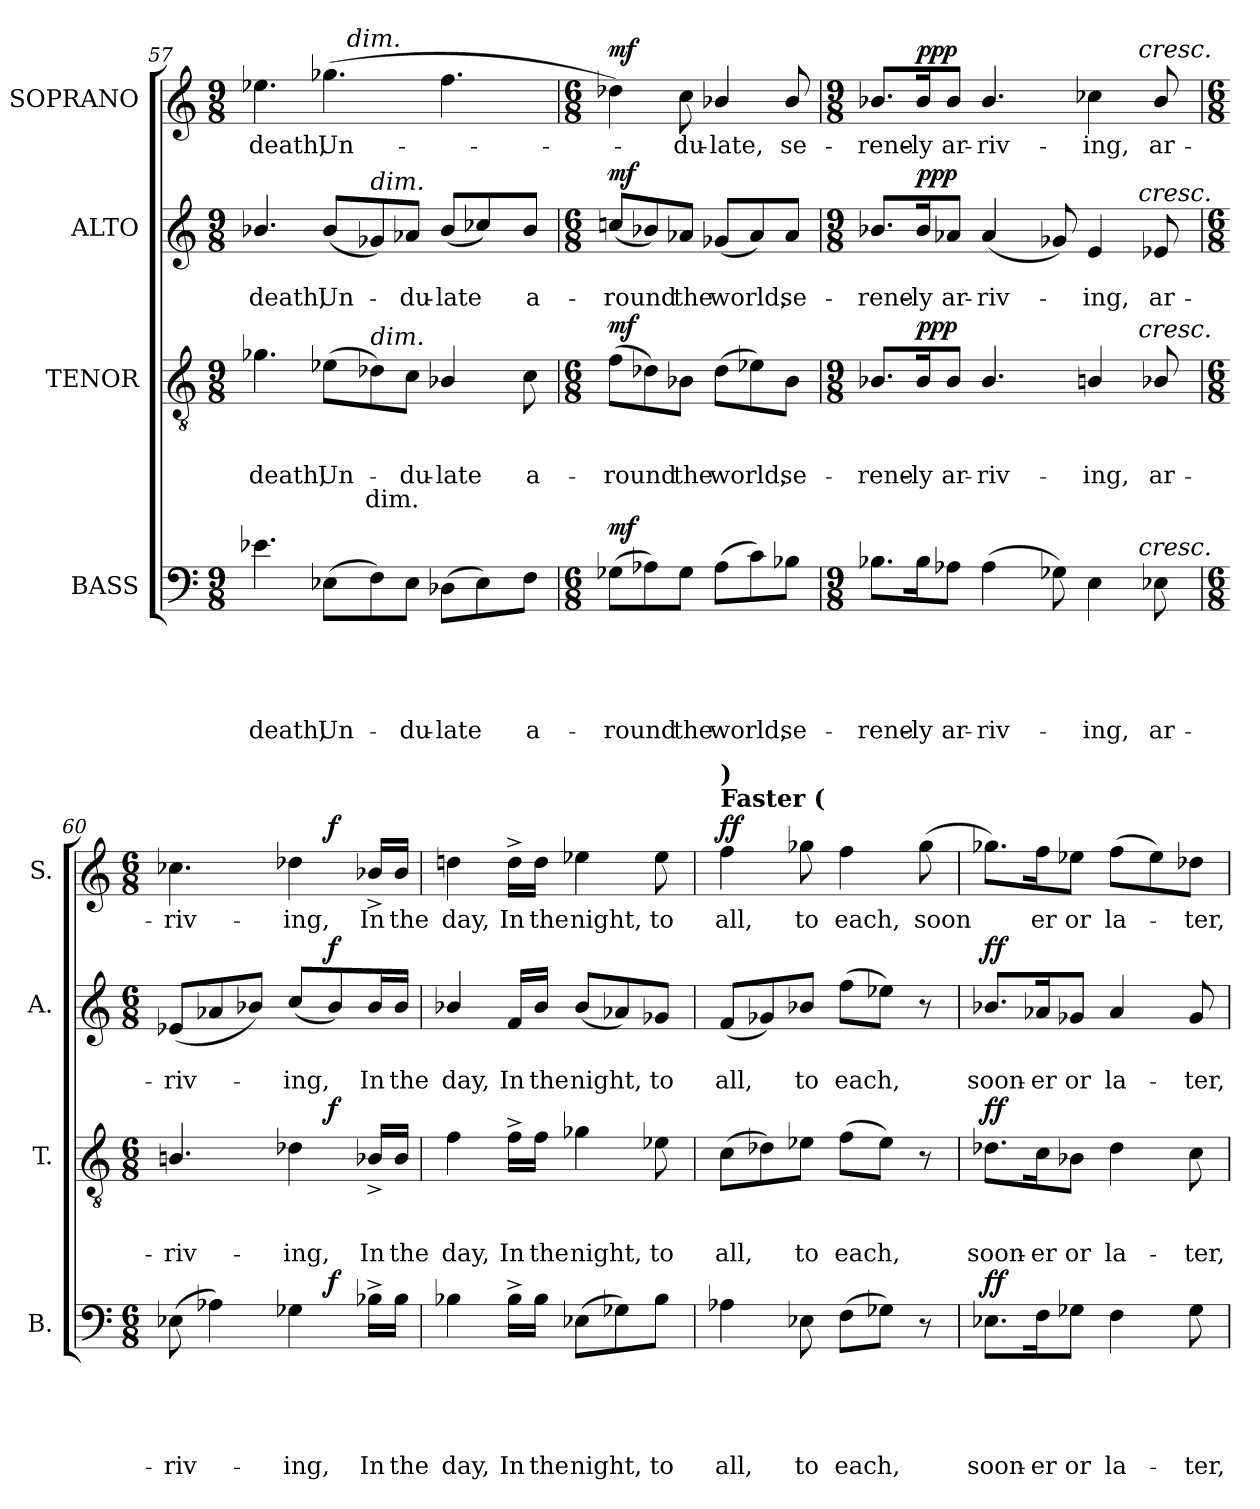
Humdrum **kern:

**kern	**text	**text	**text	**text	**text	**dynam	**kern	**text	**text	**text	**text	**dynam	**kern	**text	**text	**dynam	**kern	**text	**dynam
*part4	*part4	*part4	*part4	*part4	*part4	*part4	*part3	*part3	*part3	*part3	*part3	*part3	*part2	*part2	*part2	*part2	*part1	*part1	*part1
*staff4	*staff4	*staff4	*staff4	*staff4	*staff4	*staff4	*staff3	*staff3	*staff3	*staff3	*staff3	*staff3	*staff2	*staff2	*staff2	*staff2	*staff1	*staff1	*staff1
*I"BASS	*	*	*	*	*	*	*I"TENOR	*	*	*	*	*	*I"ALTO	*	*	*	*I"SOPRANO	*	*
*I'B.	*	*	*	*	*	*	*I'T.	*	*	*	*	*	*I'A.	*	*	*	*I'S.	*	*
*clefF4	*	*	*	*	*	*	*clefGv2	*	*	*	*	*	*clefG2	*	*	*	*clefG2	*	*
*k[]	*	*	*	*	*	*	*k[]	*	*	*	*	*	*k[]	*	*	*	*k[]	*	*
*C:	*	*	*	*	*	*	*C:	*	*	*	*	*	*C:	*	*	*	*C:	*	*
*M9/8	*	*	*	*	*	*	*M9/8	*	*	*	*	*	*M9/8	*	*	*	*M9/8	*	*
=57	=57	=57	=57	=57	=57	=57	=57	=57	=57	=57	=57	=57	=57	=57	=57	=57	=57	=57	=57
!	!	!	!	!	!LO:LY:b	!	!	!	!	!LO:LY:b	!	!	!	!	!LO:LY:b	!	!	!LO:LY:b	!
*	*	*	*	*	*	*	*	*	*	*	*	*	*	*	*	*	*^	*	*
4.e-X\	.	.	.	.	death,	.	4.g-X\	.	.	death,	.	.	4.b-X/	.	death,	.	4.ee-X\	4..ryy	death,	.
!	!	!	!	!	!LO:LY:b	!	!	!	!	!LO:LY:b	!	!	!	!	!LO:LY:b	!	!	!	!LO:LY:b	!
(>8E-X\L	.	.	.	.	Un-	.	(>8e-X\L	.	.	Un-	.	.	(<8b-/L	.	Un-	.	(>4.gg-X\	.	Un-	.
!	!	!	!	!	!	!	!	!	!	!	!	!	!	!	!	!	!	!LO:TX:a:i:t=dim.	!	!
.	.	.	.	.	.	.	.	.	.	.	.	.	.	.	.	.	.	2ryy	.	.
!	!	!	!	!	!	!	!	!	!	!	!	!	!LO:TX:a:i:t=dim.	!	!	!	!	!	!	!
!	!	!	!	!	!	!	!LO:TX:a:i:t=dim.	!	!	!	!	!	!	!	!	!	!	!	!	!
!	!	!	!	!	!	!	!	!	!	!	!LO:LY:b	!	!	!	!	!	!	!	!	!
8F\)	.	.	.	.	.	.	8d-X\)	.	.	.	dim.	.	8g-X/)	.	.	.	.	.	.	.
!	!	!	!	!	!LO:LY:b	!	!	!	!	!LO:LY:b	!	!	!	!	!LO:LY:b	!	!	!	!	!
8E-\J	.	.	.	.	-du-	.	8c\J	.	.	-du-	.	.	8a-X/J	.	-du-	.	.	.	.	.
!	!	!	!	!	!LO:LY:b	!	!	!	!	!LO:LY:b	!	!	!	!	!LO:LY:b	!	!	!	!	!
(>8D-X\L	.	.	.	.	-late	.	4B-X/	.	.	-late	.	.	(<8b-/L	.	-late	.	4.ff\	.	.	.
8E-\)	.	.	.	.	.	.	.	.	.	.	.	.	8cc-X/)	.	.	.	.	.	.	.
.	.	.	.	.	.	.	.	.	.	.	.	.	.	.	.	.	.	8.ryy	.	.
!	!	!	!	!	!LO:LY:b	!	!	!	!	!LO:LY:b	!	!	!	!	!LO:LY:b	!	!	!	!	!
8F\J	.	.	.	.	a-	.	8c\	.	.	a-	.	.	8b-/J	.	a-	.	.	.	.	.
*	*	*	*	*	*	*	*	*	*	*	*	*	*	*	*	*	*v	*v	*	*
=58	=58	=58	=58	=58	=58	=58	=58	=58	=58	=58	=58	=58	=58	=58	=58	=58	=58	=58	=58
*M6/8	*	*	*	*	*	*	*M6/8	*	*	*	*	*	*M6/8	*	*	*	*M6/8	*	*
*	*	*	*	*	*	*	*	*	*	*	*	*	*	*	*	*	*^	*	*
!	!	!	!	!	!LO:LY:b	!LO:DY:a	!	!	!	!LO:LY:b	!	!LO:DY:a	!	!	!LO:LY:b	!LO:DY:a	!	!	!	!LO:DY:a
*	*	*	*	*	*	*	*	*	*	*	*	*	*	*	*	*	*v	*v	*	*
(>8G-X\L	.	.	.	.	-round	mf	(>8f\L	.	.	-round	.	mf	(<8ccn/L	.	-round	mf	4dd-X\)	.	mf
8A-X\)	.	.	.	.	.	.	8d-X\)	.	.	.	.	.	8b-X/)	.	.	.	.	.	.
!	!	!	!	!	!LO:LY:b	!	!	!	!	!LO:LY:b	!	!	!	!	!LO:LY:b	!	!	!LO:LY:b	!
8G-\J	.	.	.	.	the	.	8B-X\J	.	.	the	.	.	8a-X/J	.	the	.	8cc\	-du-	.
!	!	!	!	!	!LO:LY:b	!	!	!	!	!LO:LY:b	!	!	!	!	!LO:LY:b	!	!	!LO:LY:b	!
(>8A-\L	.	.	.	.	world,	.	(>8d-\L	.	.	world,	.	.	(<8g-X/L	.	world,	.	4b-X/	-late,	.
8c\)	.	.	.	.	.	.	8e-X\)	.	.	.	.	.	8a-/)	.	.	.	.	.	.
!	!	!	!	!	!LO:LY:b	!	!	!	!	!LO:LY:b	!	!	!	!	!LO:LY:b	!	!	!LO:LY:b	!
8B-X\J	.	.	.	.	se-	.	8B-\J	.	.	se-	.	.	8a-/J	.	se-	.	8b-/	se-	.
!!LO:PB:g=z
=59	=59	=59	=59	=59	=59	=59	=59	=59	=59	=59	=59	=59	=59	=59	=59	=59	=59	=59	=59
*M9/8	*	*	*	*	*	*	*M9/8	*	*	*	*	*	*M9/8	*	*	*	*M9/8	*	*
!	!	!	!	!	!LO:LY:b	!	!	!	!	!LO:LY:b	!	!	!	!	!LO:LY:b	!	!	!LO:LY:b	!
*^	*	*	*	*	*	*	*^	*	*	*	*	*	*^	*	*	*	*^	*	*
8.B-X\L	2ryy	.	.	.	.	-rene-	.	8.B-X/L	2ryy	.	.	-rene-	.	.	8.b-X/L	2ryy	.	-rene-	.	8.b-X/L	2ryy	-rene-	.
!	!	!	!	!	!	!LO:LY:b:rj	!	!	!	!	!	!LO:LY:b:rj	!	!LO:DY:a	!	!	!	!LO:LY:b:rj	!LO:DY:a	!	!	!LO:LY:b:rj	!LO:DY:a
16B-\k	.	.	.	.	.	-ly	.	16B-/k	.	.	.	-ly	.	ppp	16b-/k	.	.	-ly	ppp	16b-/k	.	-ly	ppp
!	!	!	!	!	!	!LO:LY:b	!	!	!	!	!	!LO:LY:b	!	!	!	!	!	!LO:LY:b	!	!	!	!LO:LY:b	!
8A-X\J	.	.	.	.	.	ar-	.	8B-/J	.	.	.	ar-	.	.	8a-X/J	.	.	ar-	.	8b-/J	.	ar-	.
!	!	!	!	!	!	!LO:LY:b:rj	!	!	!	!	!	!LO:LY:b:rj	!	!	!	!	!	!LO:LY:b:rj	!	!	!	!LO:LY:b:rj	!
(>4A-\	.	.	.	.	.	-riv-	.	4.B-/	.	.	.	-riv-	.	.	(<4a-/	.	.	-riv-	.	4.b-/	.	-riv-	.
.	4...ryy	.	.	.	.	.	.	.	4...ryy	.	.	.	.	.	.	4...ryy	.	.	.	.	4...ryy	.	.
8G-X\)	.	.	.	.	.	.	.	.	.	.	.	.	.	.	8g-X/)	.	.	.	.	.	.	.	.
!	!	!	!	!	!	!LO:LY:b	!	!	!	!	!	!LO:LY:b	!	!	!	!	!	!LO:LY:b	!	!	!	!LO:LY:b	!
4E\	.	.	.	.	.	-ing,	.	4Bn/	.	.	.	-ing,	.	.	4e/	.	.	-ing,	.	4cc-X\	.	-ing,	.
!	!	!	!	!	!	!	!	!	!	!	!	!	!	!	!	!	!	!	!	!	!LO:TX:a:i:t=cresc.	!	!
!	!	!	!	!	!	!	!	!	!	!	!	!	!	!	!	!LO:TX:a:i:t=cresc.	!	!	!	!	!	!	!
!	!	!	!	!	!	!	!	!	!LO:TX:a:i:t=cresc.	!	!	!	!	!	!	!	!	!	!	!	!	!	!
!	!LO:TX:a:i:t=cresc.	!	!	!	!	!	!	!	!	!	!	!	!	!	!	!	!	!	!	!	!	!	!
.	8ryy	.	.	.	.	.	.	.	8ryy	.	.	.	.	.	.	8ryy	.	.	.	.	8ryy	.	.
!	!	!	!	!	!	!LO:LY:b	!	!	!	!	!	!LO:LY:b	!	!	!	!	!	!LO:LY:b	!	!	!	!LO:LY:b	!
8E-X\	.	.	.	.	.	ar-	.	8B-X/	.	.	.	ar-	.	.	8e-X/	.	.	ar-	.	8b-/	.	ar-	.
.	32ryy	.	.	.	.	.	.	.	32ryy	.	.	.	.	.	.	32ryy	.	.	.	.	32ryy	.	.
*	*	*	*	*	*	*	*	*	*	*	*	*	*	*	*v	*v	*	*	*	*	*	*	*
=60	=60	=60	=60	=60	=60	=60	=60	=60	=60	=60	=60	=60	=60	=60	=60	=60	=60	=60	=60	=60	=60	=60
*M6/8	*	*	*	*	*	*	*	*M6/8	*	*	*	*	*	*	*M6/8	*	*	*	*M6/8	*	*	*
*	*	*	*	*	*	*	*	*	*	*	*	*	*	*	*^	*	*	*	*	*	*	*
!	!	!	!	!	!	!LO:LY:b	!	!	!	!	!	!LO:LY:b	!	!	!	!	!	!LO:LY:b	!	!	!	!LO:LY:b	!
*	*	*	*	*	*	*	*	*	*	*	*	*	*	*	*v	*v	*	*	*	*	*	*	*
(>8E-X\	2ryy	.	.	.	.	-riv-	.	4.Bn/	2ryy	.	.	-riv-	.	.	(<8e-X/L	.	-riv-	.	4.cc-X\	2ryy	-riv-	.
4A-X\)	.	.	.	.	.	.	.	.	.	.	.	.	.	.	8a-X/	.	.	.	.	.	.	.
.	.	.	.	.	.	.	.	.	.	.	.	.	.	.	8b-X/J)	.	.	.	.	.	.	.
!	!	!	!	!	!	!LO:LY:b	!	!	!	!	!	!LO:LY:b	!	!	!	!	!LO:LY:b	!	!	!	!LO:LY:b	!
4G-X\	.	.	.	.	.	-ing,	.	4d-X\	.	.	.	-ing,	.	.	(<8cc/L	.	-ing,	.	4dd-X\	.	-ing,	.
!	!	!	!	!	!	!	!LO:DY:a	!	!	!	!	!	!	!LO:DY:a	!	!	!	!LO:DY:a	!	!	!	!LO:DY:a
.	4ryy	.	.	.	.	.	f	.	4ryy	.	.	.	.	f	8b-/)	.	.	f	.	4ryy	.	f
!	!	!	!	!	!	!LO:LY:b	!	!	!	!	!	!LO:LY:b	!	!	!	!	!LO:LY:b	!	!	!	!LO:LY:b	!
16B-X^>\LL	.	.	.	.	.	In	.	16B-X^>/LL	.	.	.	In	.	.	16b-/L	.	In	.	16b-X>^>/LL	.	In	.
!	!	!	!	!	!	!LO:LY:b	!	!	!	!	!	!LO:LY:b	!	!	!	!	!LO:LY:b	!	!	!	!LO:LY:b	!
16B-\JJ	.	.	.	.	.	the	.	16B-/JJ	.	.	.	the	.	.	16b-/JJ	.	the	.	16b-/JJ	.	the	.
=61	=61	=61	=61	=61	=61	=61	=61	=61	=61	=61	=61	=61	=61	=61	=61	=61	=61	=61	=61	=61	=61	=61
!	!	!	!	!	!	!LO:LY:b	!	!	!	!	!	!LO:LY:b	!	!	!	!	!LO:LY:b	!	!	!	!LO:LY:b	!
*v	*v	*	*	*	*	*	*	*	*	*	*	*	*	*	*	*	*	*	*v	*v	*	*
*	*	*	*	*	*	*	*v	*v	*	*	*	*	*	*	*	*	*	*	*	*
4B-X\	.	.	.	.	day,	.	4f\	.	.	day,	.	.	4b-X/	.	day,	.	4ddn\	day,	.
!	!	!	!	!	!LO:LY:b	!	!	!	!	!LO:LY:b	!	!	!	!	!LO:LY:b	!	!	!LO:LY:b	!
16B-^>\LL	.	.	.	.	In	.	16f^>\LL	.	.	In	.	.	16f/LL	.	In	.	16dd^>\LL	In	.
!	!	!	!	!	!LO:LY:b	!	!	!	!	!LO:LY:b	!	!	!	!	!LO:LY:b	!	!	!LO:LY:b	!
16B-\JJ	.	.	.	.	the	.	16f\JJ	.	.	the	.	.	16b-/JJ	.	the	.	16dd\JJ	the	.
!	!	!	!	!	!LO:LY:b	!	!	!	!	!LO:LY:b	!	!	!	!	!LO:LY:b	!	!	!LO:LY:b	!
(>8E-X\L	.	.	.	.	night,	.	4g-X\	.	.	night,	.	.	(<8b-/L	.	night,	.	4ee-X\	night,	.
8G-X\)	.	.	.	.	.	.	.	.	.	.	.	.	8a-X/)	.	.	.	.	.	.
!	!	!	!	!	!LO:LY:b	!	!	!	!	!LO:LY:b	!	!	!	!	!LO:LY:b	!	!	!LO:LY:b	!
8B-\J	.	.	.	.	to	.	8e-X\	.	.	to	.	.	8g-X/J	.	to	.	8ee-\	to	.
=62	=62	=62	=62	=62	=62	=62	=62	=62	=62	=62	=62	=62	=62	=62	=62	=62	=62	=62	=62
*	*	*	*	*	*	*	*	*	*	*	*	*	*	*	*	*	*MM72	*	*
!	!	!	!	!	!	!	!	!	!	!	!	!	!	!	!	!	!LO:TX:a:B:t=Faster (	!	!
!	!	!	!	!	!	!	!	!	!	!	!	!	!	!	!	!	!LO:TX:a:B:t=)	!	!
!	!	!	!	!	!LO:LY:b	!	!	!	!	!LO:LY:b	!	!	!	!	!LO:LY:b	!	!	!LO:LY:b	!LO:DY:a
4A-X\	.	.	.	.	all,	.	(>8c\L	.	.	all,	.	.	(<8f/L	.	all,	.	4ff\	all,	ff
.	.	.	.	.	.	.	8d-X\)	.	.	.	.	.	8g-X/)	.	.	.	.	.	.
!	!	!	!	!	!LO:LY:b	!	!	!	!	!LO:LY:b	!	!	!	!	!LO:LY:b	!	!	!LO:LY:b	!
8E-X\	.	.	.	.	to	.	8e-X\J	.	.	to	.	.	8b-X/J	.	to	.	8gg-X\	to	.
!	!	!	!	!	!LO:LY:b	!	!	!	!	!LO:LY:b	!	!	!	!	!LO:LY:b	!	!	!LO:LY:b	!
(>8F\L	.	.	.	.	each,	.	(>8f\L	.	.	each,	.	.	(>8ff\L	.	each,	.	4ff\	each,	.
8G-X\J)	.	.	.	.	.	.	8e-\J)	.	.	.	.	.	8ee-X\J)	.	.	.	.	.	.
!	!	!	!	!	!	!	!	!	!	!	!	!	!	!	!	!	!	!LO:LY:b	!
8r	.	.	.	.	.	.	8r	.	.	.	.	.	8r	.	.	.	(>8gg-\	soon	.
!!LO:LB:g=z
=63	=63	=63	=63	=63	=63	=63	=63	=63	=63	=63	=63	=63	=63	=63	=63	=63	=63	=63	=63
!	!	!	!	!	!LO:LY:b	!LO:DY:a	!	!	!	!LO:LY:b	!	!LO:DY:a	!	!	!LO:LY:b	!LO:DY:a	!	!	!
8.E-X\L	.	.	.	.	soon-	ff	8.d-X\L	.	.	soon-	.	ff	8.b-X/L	.	soon-	ff	8.gg-X\L)	.	.
!	!	!	!	!	!LO:LY:b:rj	!	!	!	!	!LO:LY:b:rj	!	!	!	!	!LO:LY:b:rj	!	!	!LO:LY:b	!
16F\k	.	.	.	.	-er	.	16c\k	.	.	-er	.	.	16a-X/k	.	-er	.	16ff\k	er	.
!	!	!	!	!	!LO:LY:b	!	!	!	!	!LO:LY:b	!	!	!	!	!LO:LY:b	!	!	!LO:LY:b	!
8G-X\J	.	.	.	.	or	.	8B-X\J	.	.	or	.	.	8g-X/J	.	or	.	8ee-X\J	or	.
!	!	!	!	!	!LO:LY:b	!	!	!	!	!LO:LY:b	!	!	!	!	!LO:LY:b	!	!	!LO:LY:b	!
4F\	.	.	.	.	la-	.	4d-\	.	.	la-	.	.	4a-/	.	la-	.	(>8ff\L	la-	.
.	.	.	.	.	.	.	.	.	.	.	.	.	.	.	.	.	8ee-\)	.	.
!	!	!	!	!	!LO:LY:b	!	!	!	!	!LO:LY:b	!	!	!	!	!LO:LY:b	!	!	!LO:LY:b	!
8G-\	.	.	.	.	-ter,	.	8c\	.	.	-ter,	.	.	8g-/	.	-ter,	.	8dd-X\J	-ter,	.
=	=	=	=	=	=	=	=	=	=	=	=	=	=	=	=	=	=	=	=
*-	*-	*-	*-	*-	*-	*-	*-	*-	*-	*-	*-	*-	*-	*-	*-	*-	*-	*-	*-
